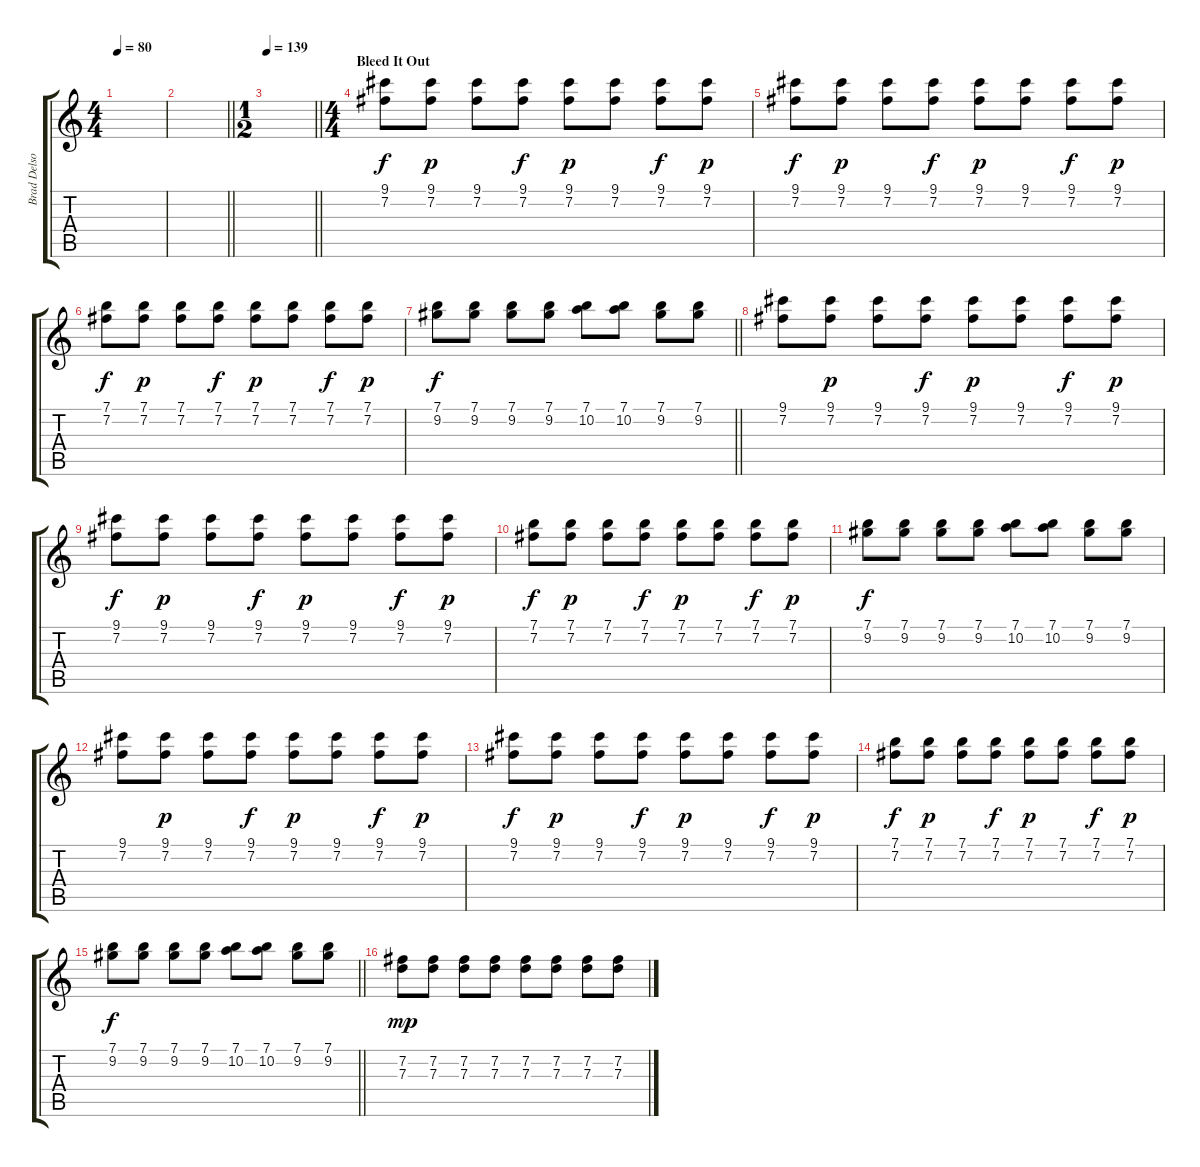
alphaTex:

\track ("Brad Delson [Gtr.2]" "Brad Delso") {instrument distortionguitar}
\staff {score tabs}
\tuning (E4 B3 G3 D3 A2 D2) {hide}
\ts (4 4)
\tempo 80
\clef g2
\ks c
|
\barLineRight lightlight
|
\ts (1 2)
\tempo 139
\barLineRight lightlight
|
\ts (4 4)
\section ("" "Bleed It Out")
(9.1 7.2).8{volume 10 instrument distortionguitar} (9.1 7.2).8{dy p} (9.1 7.2).8 (9.1 7.2).8{dy f} (9.1 7.2).8{dy p} (9.1 7.2).8 (9.1 7.2).8{dy f} (9.1 7.2).8{dy p} |
(9.1 7.2).8{dy f} (9.1 7.2).8{dy p} (9.1 7.2).8 (9.1 7.2).8{dy f} (9.1 7.2).8{dy p} (9.1 7.2).8 (9.1 7.2).8{dy f} (9.1 7.2).8{dy p} |
(7.1 7.2).8{dy f} (7.1 7.2).8{dy p} (7.1 7.2).8 (7.1 7.2).8{dy f} (7.1 7.2).8{dy p} (7.1 7.2).8 (7.1 7.2).8{dy f} (7.1 7.2).8{dy p} |
\barLineRight lightlight
(7.1 9.2).8{dy f} (7.1 9.2).8 (7.1 9.2).8 (7.1 9.2).8 (7.1 10.2).8 (7.1 10.2).8 (7.1 9.2).8 (7.1 9.2).8 |
(9.1 7.2).8 (9.1 7.2).8{dy p} (9.1 7.2).8 (9.1 7.2).8{dy f} (9.1 7.2).8{dy p} (9.1 7.2).8 (9.1 7.2).8{dy f} (9.1 7.2).8{dy p} |
(9.1 7.2).8{dy f} (9.1 7.2).8{dy p} (9.1 7.2).8 (9.1 7.2).8{dy f} (9.1 7.2).8{dy p} (9.1 7.2).8 (9.1 7.2).8{dy f} (9.1 7.2).8{dy p} |
(7.1 7.2).8{dy f} (7.1 7.2).8{dy p} (7.1 7.2).8 (7.1 7.2).8{dy f} (7.1 7.2).8{dy p} (7.1 7.2).8 (7.1 7.2).8{dy f} (7.1 7.2).8{dy p} |
(7.1 9.2).8{dy f} (7.1 9.2).8 (7.1 9.2).8 (7.1 9.2).8 (7.1 10.2).8 (7.1 10.2).8 (7.1 9.2).8 (7.1 9.2).8 |
(9.1 7.2).8 (9.1 7.2).8{dy p} (9.1 7.2).8 (9.1 7.2).8{dy f} (9.1 7.2).8{dy p} (9.1 7.2).8 (9.1 7.2).8{dy f} (9.1 7.2).8{dy p} |
(9.1 7.2).8{dy f} (9.1 7.2).8{dy p} (9.1 7.2).8 (9.1 7.2).8{dy f} (9.1 7.2).8{dy p} (9.1 7.2).8 (9.1 7.2).8{dy f} (9.1 7.2).8{dy p} |
(7.1 7.2).8{dy f} (7.1 7.2).8{dy p} (7.1 7.2).8 (7.1 7.2).8{dy f} (7.1 7.2).8{dy p} (7.1 7.2).8 (7.1 7.2).8{dy f} (7.1 7.2).8{dy p} |
\barLineRight lightlight
(7.1 9.2).8{dy f} (7.1 9.2).8 (7.1 9.2).8 (7.1 9.2).8 (7.1 10.2).8 (7.1 10.2).8 (7.1 9.2).8 (7.1 9.2).8 |
(7.2 7.3).8{dy mp} (7.2 7.3).8 (7.2 7.3).8 (7.2 7.3).8 (7.2 7.3).8 (7.2 7.3).8 (7.2 7.3).8 (7.2 7.3).8
